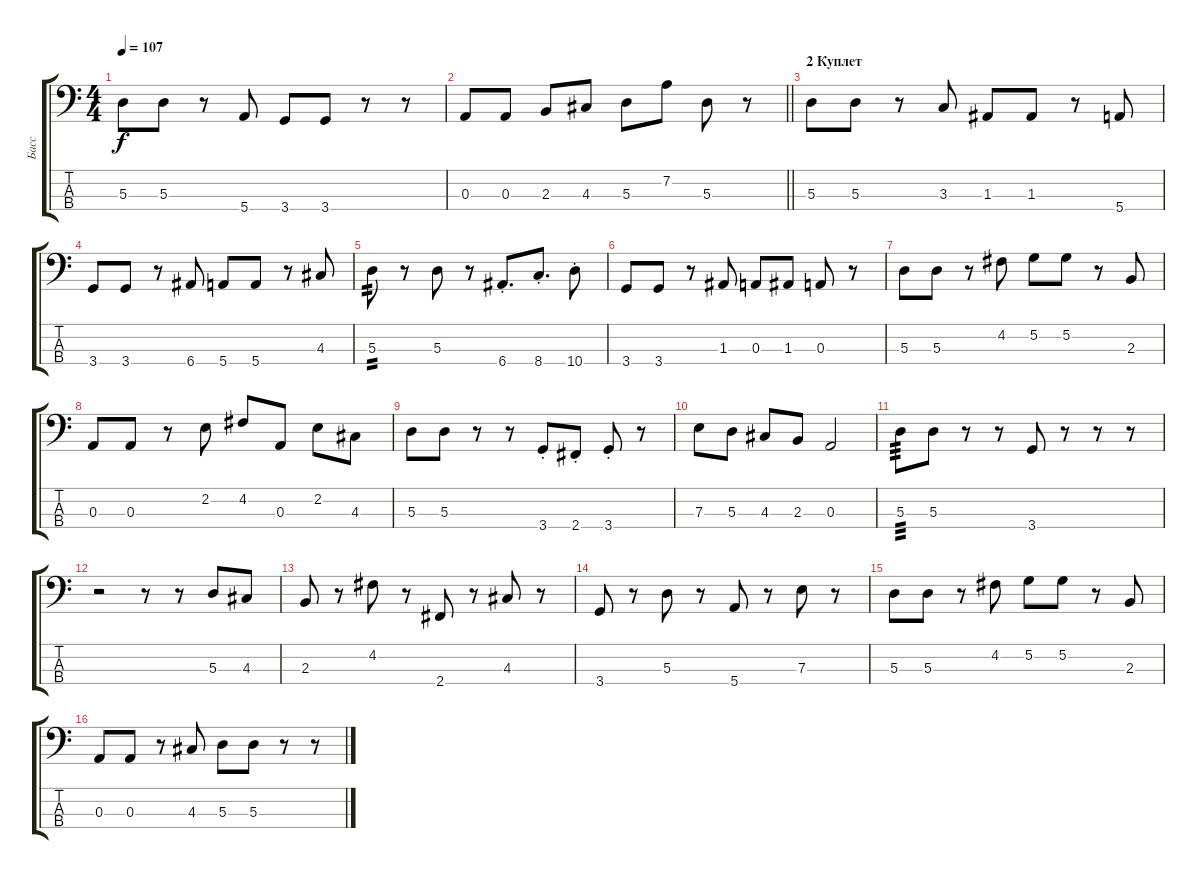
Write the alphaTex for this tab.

\track ("Басс" "Басс") {instrument electricbassfinger}
\staff {score tabs}
\tuning (G2 D2 A1 E1) {hide}
\ts (4 4)
\tempo 107
\clef f4
\ks c
5.3.8{dy f} 5.3.8 r.8 5.4.8 3.4.8 3.4.8 r.8 r.8 |
\barLineRight lightlight
0.3.8 0.3.8 2.3.8 4.3.8 5.3.8 7.2.8 5.3.8 r.8 |
\section ("" "2 Куплет")
5.3.8 5.3.8 r.8 3.3.8 1.3.8 1.3.8 r.8 5.4.8 |
3.4.8 3.4.8 r.8 6.4.8 5.4.8 5.4.8 r.8 4.3.8 |
5.3.8{tp 2} r.8 5.3.8 r.8 6.4{st}.8{d} 8.4{st}.8{d} 10.4{st}.8 |
3.4.8 3.4.8 r.8 1.3.8 0.3.8 1.3.8 0.3.8 r.8 |
5.3.8 5.3.8 r.8 4.2.8 5.2.8 5.2.8 r.8 2.3.8 |
0.3.8 0.3.8 r.8 2.2.8 4.2.8 0.3.8 2.2.8 4.3.8 |
5.3.8 5.3.8 r.8 r.8 3.4{st}.8 2.4{st}.8 3.4{st}.8 r.8 |
7.3.8 5.3.8 4.3.8 2.3.8 0.3.2 |
5.3.8{tp 3} 5.3.8 r.8 r.8 3.4.8 r.8 r.8 r.8 |
r.2 r.8 r.8 5.3.8 4.3.8 |
2.3.8 r.8 4.2.8 r.8 2.4.8 r.8 4.3.8 r.8 |
3.4.8 r.8 5.3.8 r.8 5.4.8 r.8 7.3.8 r.8 |
5.3.8 5.3.8 r.8 4.2.8 5.2.8 5.2.8 r.8 2.3.8 |
0.3.8 0.3.8 r.8 4.3.8 5.3.8 5.3.8 r.8 r.8
